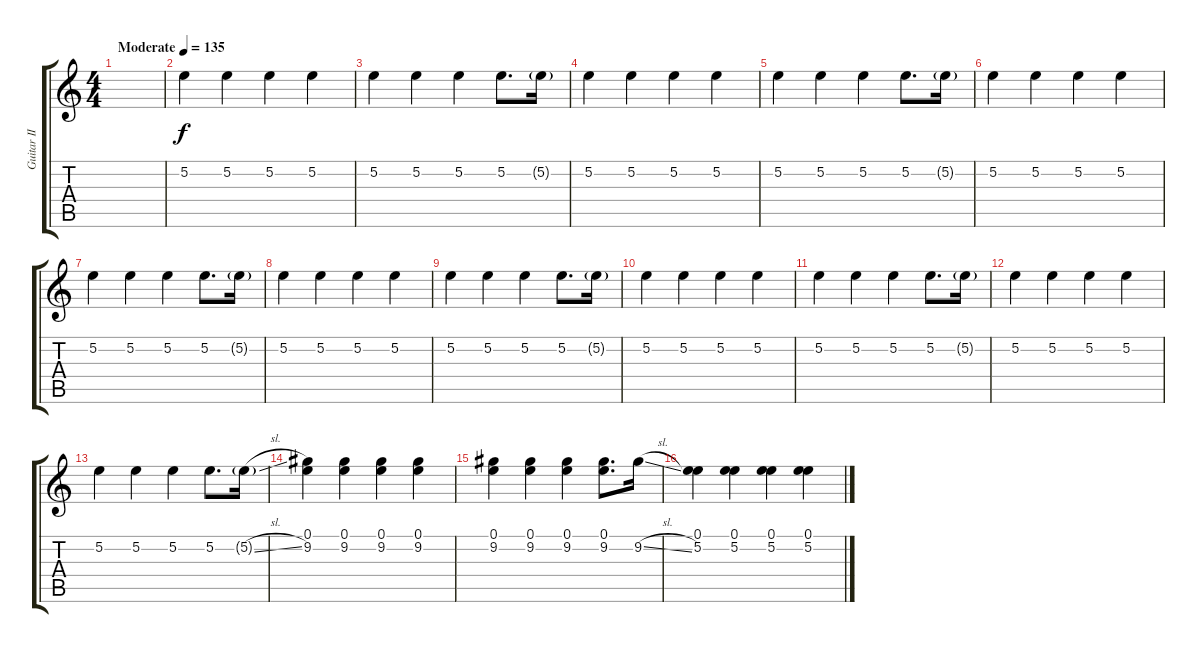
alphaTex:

\track ("Guitar II" "Guitar II") {instrument electricguitarjazz}
\staff {score tabs}
\tuning (E4 B3 G3 D3 A2 D2) {hide}
\ts (4 4)
\tempo (135 "Moderate")
\clef g2
\ks c
|
5.2.4 5.2.4 5.2.4 5.2.4 |
5.2.4 5.2.4 5.2.4 5.2.8{d} 5.2{g}.16 |
5.2.4 5.2.4 5.2.4 5.2.4 |
5.2.4 5.2.4 5.2.4 5.2.8{d} 5.2{g}.16 |
5.2.4 5.2.4 5.2.4 5.2.4 |
5.2.4 5.2.4 5.2.4 5.2.8{d} 5.2{g}.16 |
5.2.4 5.2.4 5.2.4 5.2.4 |
5.2.4 5.2.4 5.2.4 5.2.8{d} 5.2{g}.16 |
5.2.4 5.2.4 5.2.4 5.2.4 |
5.2.4 5.2.4 5.2.4 5.2.8{d} 5.2{g}.16 |
5.2.4 5.2.4 5.2.4 5.2.4 |
5.2.4 5.2.4 5.2.4 5.2.8{d} 5.2{sl g}.16 |
(0.1 9.2).4 (0.1 9.2).4 (0.1 9.2).4 (0.1 9.2).4 |
(0.1 9.2).4 (0.1 9.2).4 (0.1 9.2).4 (0.1 9.2).8{d} 9.2{sl}.16 |
(0.1 5.2).4 (0.1 5.2).4 (0.1 5.2).4 (0.1 5.2).4
